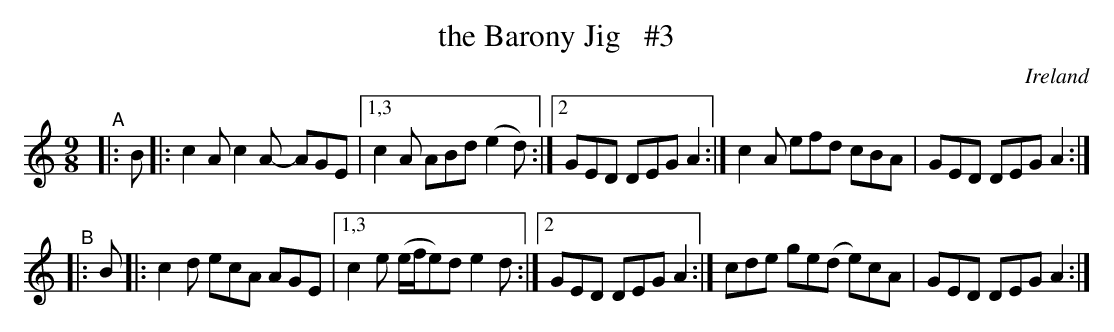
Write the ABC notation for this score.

X:1
T: the Barony Jig   #3
O: Ireland
M: 9/8
L: 1/8
K: Am
"^A"\
|: B |: c2A c2A- AGE |[1,3 c2A ABd (e2d) :|[2 GED DEG A2 :| c2A efd cBA | GED DEG A2 :|
"^B"\
|: B |: c2d ecA AGE |[1,3 c2e (e/f/e)d e2d :|[2 GED DEG A2 :| cde ge(d e)cA | GED DEG A2 :|
